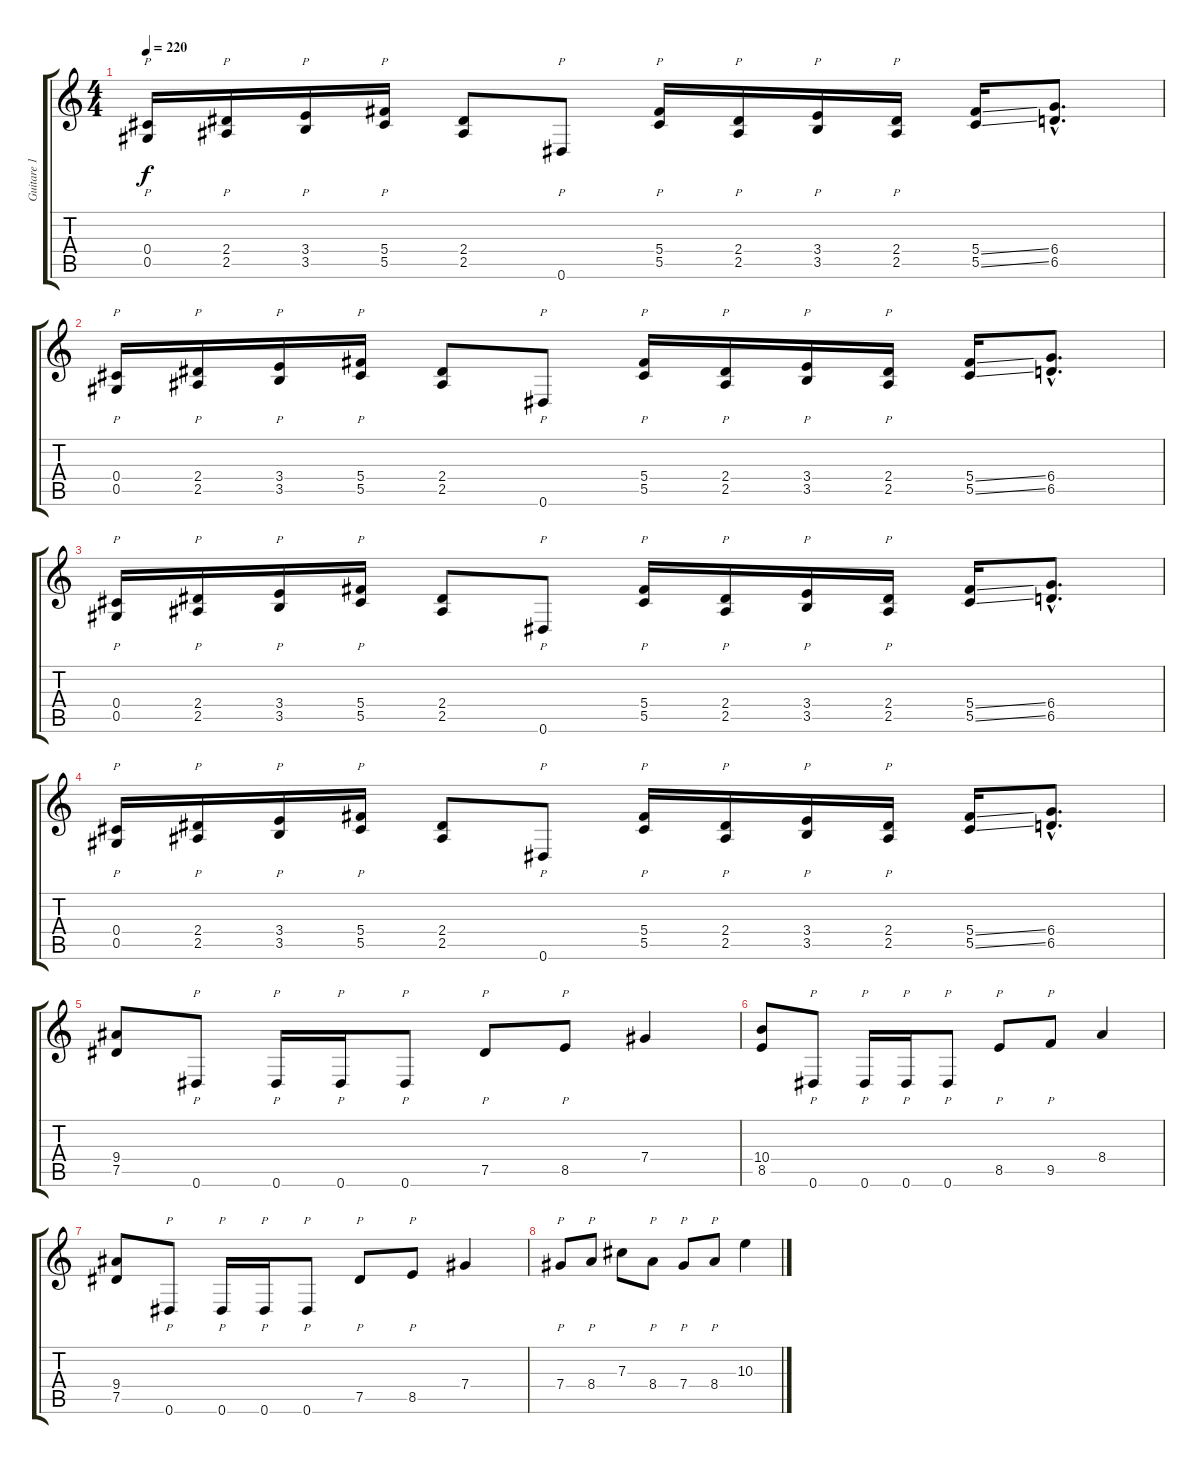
\track ("Guitare 1" "Guitare 1") {instrument distortionguitar}
\staff {score tabs}
\tuning (Eb4 Bb3 Gb3 Db3 Ab2 Eb2) {hide}
\ts (4 4)
\tempo 220
\clef g2
\ks c
(0.4 0.5).16{p dy f} (2.4 2.5).16{p} (3.4 3.5).16{p} (5.4 5.5).16{p} (2.4 2.5).8 0.6.8{p} (5.4 5.5).16{p} (2.4 2.5).16{p} (3.4 3.5).16{p} (2.4 2.5).16{p} (5.4{ss} 5.5{ss}).16 (6.4{hac} 6.5{hac}).8{d} |
(0.4 0.5).16{p} (2.4 2.5).16{p} (3.4 3.5).16{p} (5.4 5.5).16{p} (2.4 2.5).8 0.6.8{p} (5.4 5.5).16{p} (2.4 2.5).16{p} (3.4 3.5).16{p} (2.4 2.5).16{p} (5.4{ss} 5.5{ss}).16 (6.4{hac} 6.5{hac}).8{d} |
(0.4 0.5).16{p} (2.4 2.5).16{p} (3.4 3.5).16{p} (5.4 5.5).16{p} (2.4 2.5).8 0.6.8{p} (5.4 5.5).16{p} (2.4 2.5).16{p} (3.4 3.5).16{p} (2.4 2.5).16{p} (5.4{ss} 5.5{ss}).16 (6.4{hac} 6.5{hac}).8{d} |
(0.4 0.5).16{p} (2.4 2.5).16{p} (3.4 3.5).16{p} (5.4 5.5).16{p} (2.4 2.5).8 0.6.8{p} (5.4 5.5).16{p} (2.4 2.5).16{p} (3.4 3.5).16{p} (2.4 2.5).16{p} (5.4{ss} 5.5{ss}).16 (6.4{hac} 6.5{hac}).8{d} |
(9.4 7.5).8 0.6.8{p} 0.6.16{p} 0.6.16{p} 0.6.8{p} 7.5.8{p} 8.5.8{p} 7.4.4 |
(10.4 8.5).8 0.6.8{p} 0.6.16{p} 0.6.16{p} 0.6.8{p} 8.5.8{p} 9.5.8{p} 8.4.4 |
(9.4 7.5).8 0.6.8{p} 0.6.16{p} 0.6.16{p} 0.6.8{p} 7.5.8{p} 8.5.8{p} 7.4.4 |
7.4.8{p} 8.4.8{p} 7.3.8 8.4.8{p} 7.4.8{p} 8.4.8{p} 10.3.4
